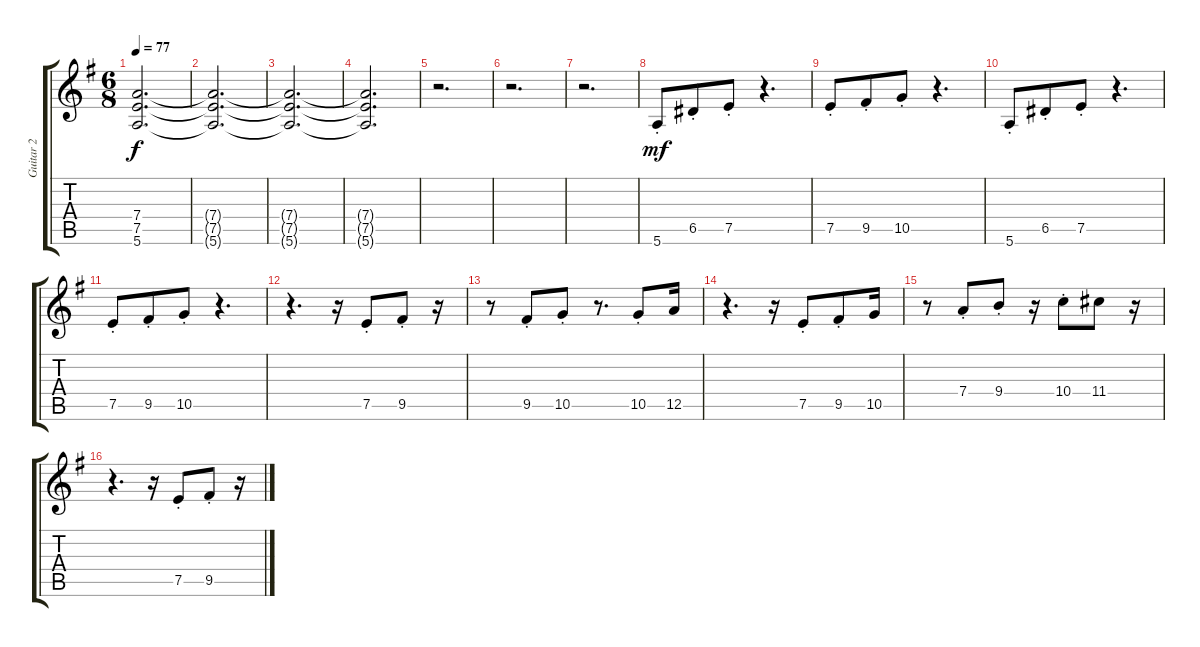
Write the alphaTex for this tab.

\track ("Guitar 2" "Guitar 2") {instrument distortionguitar}
\staff {score tabs}
\tuning (E4 B3 G3 D3 A2 E2) {hide}
\ts (6 8)
\tempo 77
\clef g2
\ks g
(7.4{t} 7.5{t} 5.6{t}).2{d dy f} |
(7.4{t} 7.5{t} 5.6{t}).2{d} |
(7.4{t} 7.5{t} 5.6{t}).2{d} |
(7.4{t} 7.5{t} 5.6{t}).2{d} |
r.2{d} |
r.2{d} |
r.2{d} |
5.6{st}.8{dy mf} 6.5{st}.8 7.5{st}.8 r.4{d} |
7.5{st}.8 9.5{st}.8 10.5{st}.8 r.4{d} |
5.6{st}.8 6.5{st}.8 7.5{st}.8 r.4{d} |
7.5{st}.8 9.5{st}.8 10.5{st}.8 r.4{d} |
r.4{d} r.16 7.5{st}.8 9.5{st}.8 r.16 |
r.8 9.5{st}.8 10.5{st}.8 r.8{d} 10.5{st}.8 12.5.16 |
r.4{d} r.16 7.5{st}.8 9.5{st}.8 10.5.16 |
r.8 7.4{st}.8 9.4{st}.8 r.16 10.4{st}.8 11.4.8 r.16 |
r.4{d} r.16 7.5{st}.8 9.5{st}.8 r.16
